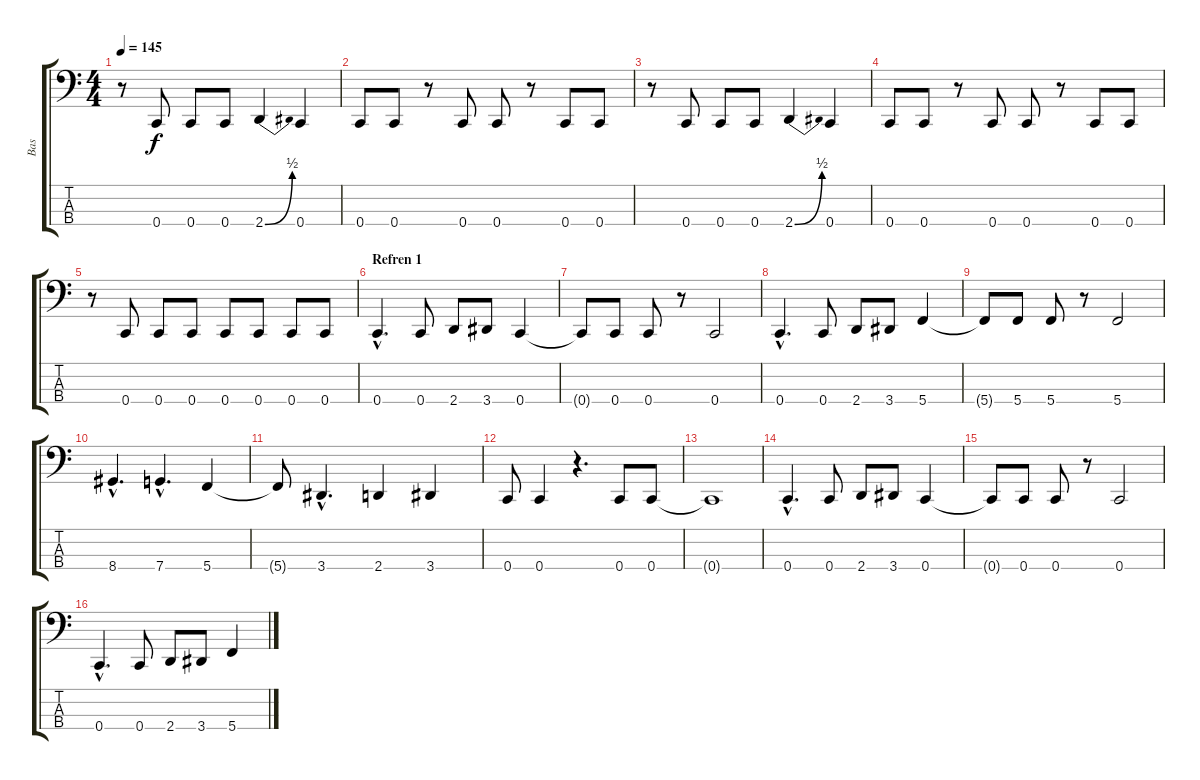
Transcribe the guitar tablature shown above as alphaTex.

\track ("Bas" "Bas") {instrument electricbassfinger}
\staff {score tabs}
\tuning (F2 C2 G1 C1) {hide}
\ts (4 4)
\tempo 145
\clef f4
\ks c
r.8{dy f} 0.4.8 0.4.8 0.4.8 2.4{be (bend 0 0 60 2)}.4 0.4.4 |
0.4.8 0.4.8 r.8 0.4.8 0.4.8 r.8 0.4.8 0.4.8 |
r.8 0.4.8 0.4.8 0.4.8 2.4{be (bend 0 0 60 2)}.4 0.4.4 |
0.4.8 0.4.8 r.8 0.4.8 0.4.8 r.8 0.4.8 0.4.8 |
r.8 0.4.8 0.4.8 0.4.8 0.4.8 0.4.8 0.4.8 0.4.8 |
\section ("" "Refren 1")
0.4{hac}.4{d} 0.4.8 2.4.8 3.4.8 0.4.4 |
0.4{t}.8 0.4.8 0.4.8 r.8 0.4.2 |
0.4{hac}.4{d} 0.4.8 2.4.8 3.4.8 5.4.4 |
5.4{t}.8 5.4.8 5.4.8 r.8 5.4.2 |
8.4{hac}.4{d} 7.4{hac}.4{d} 5.4.4 |
5.4{t}.8 3.4{hac}.4{d} 2.4.4 3.4.4 |
0.4.8 0.4.4 r.4{d} 0.4.8 0.4.8 |
0.4{t}.1 |
0.4{hac}.4{d} 0.4.8 2.4.8 3.4.8 0.4.4 |
0.4{t}.8 0.4.8 0.4.8 r.8 0.4.2 |
0.4{hac}.4{d} 0.4.8 2.4.8 3.4.8 5.4.4
